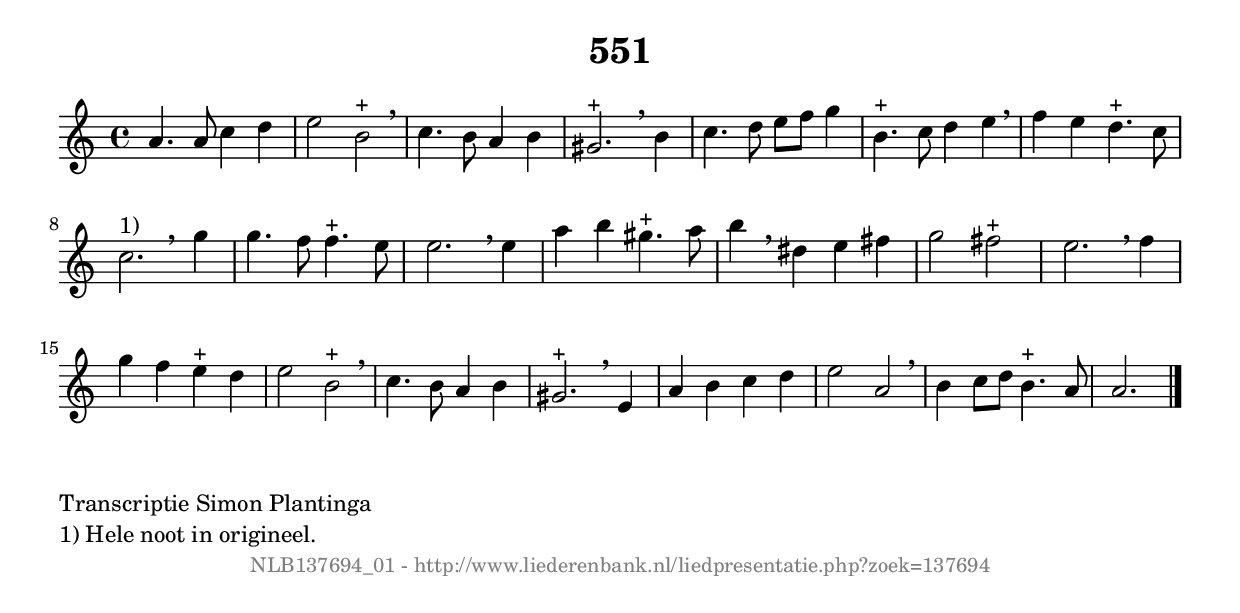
%
% produced by wce2krn 1.64 (7 June 2014)
%
\version"2.16"
#(append! paper-alist '(("long" . (cons (* 210 mm) (* 2000 mm)))))
#(set-default-paper-size "long")
sb = {\breathe}
mBreak = {\breathe }
bBreak = {\breathe }
x = {\once\override NoteHead #'style = #'cross }
gl=\glissando
itime={\override Staff.TimeSignature #'stencil = ##f }
ficta = {\once\set suggestAccidentals = ##t}
fine = {\once\override Score.RehearsalMark #'self-alignment-X = #1 \mark \markup {\italic{Fine}}}
dc = {\once\override Score.RehearsalMark #'self-alignment-X = #1 \mark \markup {\italic{D.C.}}}
dcf = {\once\override Score.RehearsalMark #'self-alignment-X = #1 \mark \markup {\italic{D.C. al Fine}}}
dcc = {\once\override Score.RehearsalMark #'self-alignment-X = #1 \mark \markup {\italic{D.C. al Coda}}}
ds = {\once\override Score.RehearsalMark #'self-alignment-X = #1 \mark \markup {\italic{D.S.}}}
dsf = {\once\override Score.RehearsalMark #'self-alignment-X = #1 \mark \markup {\italic{D.S. al Fine}}}
dsc = {\once\override Score.RehearsalMark #'self-alignment-X = #1 \mark \markup {\italic{D.S. al Coda}}}
pv = {\set Score.repeatCommands = #'((volta "1"))}
sv = {\set Score.repeatCommands = #'((volta "2"))}
tv = {\set Score.repeatCommands = #'((volta "3"))}
qv = {\set Score.repeatCommands = #'((volta "4"))}
xv = {\set Score.repeatCommands = #'((volta #f))}
\header{ tagline = ""
title = "551"
}
\score {{
\key a \minor
\relative g'
{
\set melismaBusyProperties = #'()
\time 4/4
\tempo 4=120
\override Score.MetronomeMark #'transparent = ##t
\override Score.RehearsalMark #'break-visibility = #(vector #t #t #f)
a4. a8 c4 d4 | e2 b2^"+" \sb | c4. b8 a4 b4 | gis2.^"+" \sb b4 | c4. d8 e8 f8 g4 | b,4.^"+" c8 d4 e4 \sb | f4 e4 d4.^"+" c8 | c2.^"1)" \bar ":|:" \bBreak
g'4 | g4. f8 f4.^"+" e8 | e2. \sb e4 | a4 b4 gis4.^"+" a8 | b4 \sb dis,4 e4 fis4 | g2 fis2^"+" | e2. \mBreak
f4 | g4 f4 e4^"+" d4 | e2 b2^"+" \sb | c4. b8 a4 b4 | gis2.^"+" \sb e4 | a4 b4 c4 d4 | e2 a,2 \sb | b4 c8 d8 b4.^"+" a8 | a2. \bar "|."
 }}
 \midi { }
 \layout {
            indent = 0.0\cm
}
}
\markup { \wordwrap-string #" 
Transcriptie Simon Plantinga

1) Hele noot in origineel.
"}
\markup { \vspace #0 } \markup { \with-color #grey \fill-line { \center-column { \smaller "NLB137694_01 - http://www.liederenbank.nl/liedpresentatie.php?zoek=137694" } } }
